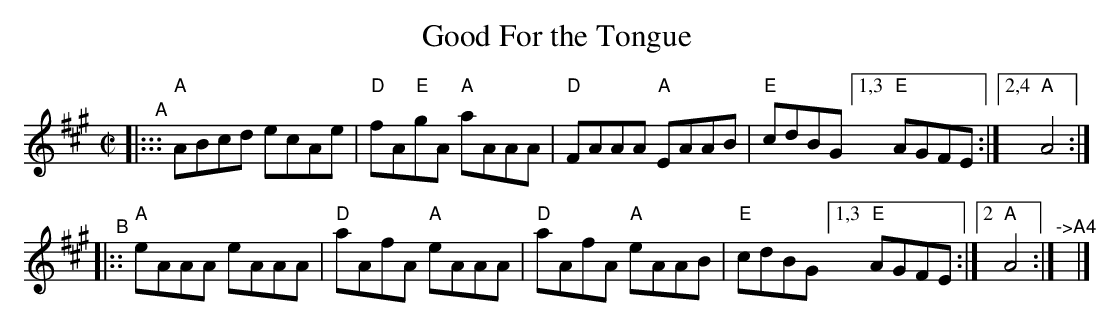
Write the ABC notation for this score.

X:1
T: Good For the Tongue
M: C|
K: A
"^A"|:::\
"A"ABcd ecAe | "D"fA"E"gA "A"aAAA | "D"FAAA "A"EAAB |\
"E"cdBG [1,3 "E"AGFE :|[2,4 "A"A4 :|
"^B"|::\
"A"eAAA eAAA | "D"aAfA "A"eAAA | "D"aAfA "A"eAAB |\
"E"cdBG [1,3 "E"AGFE :|[2 "A"A4 :| "^->A4"y4 |]
